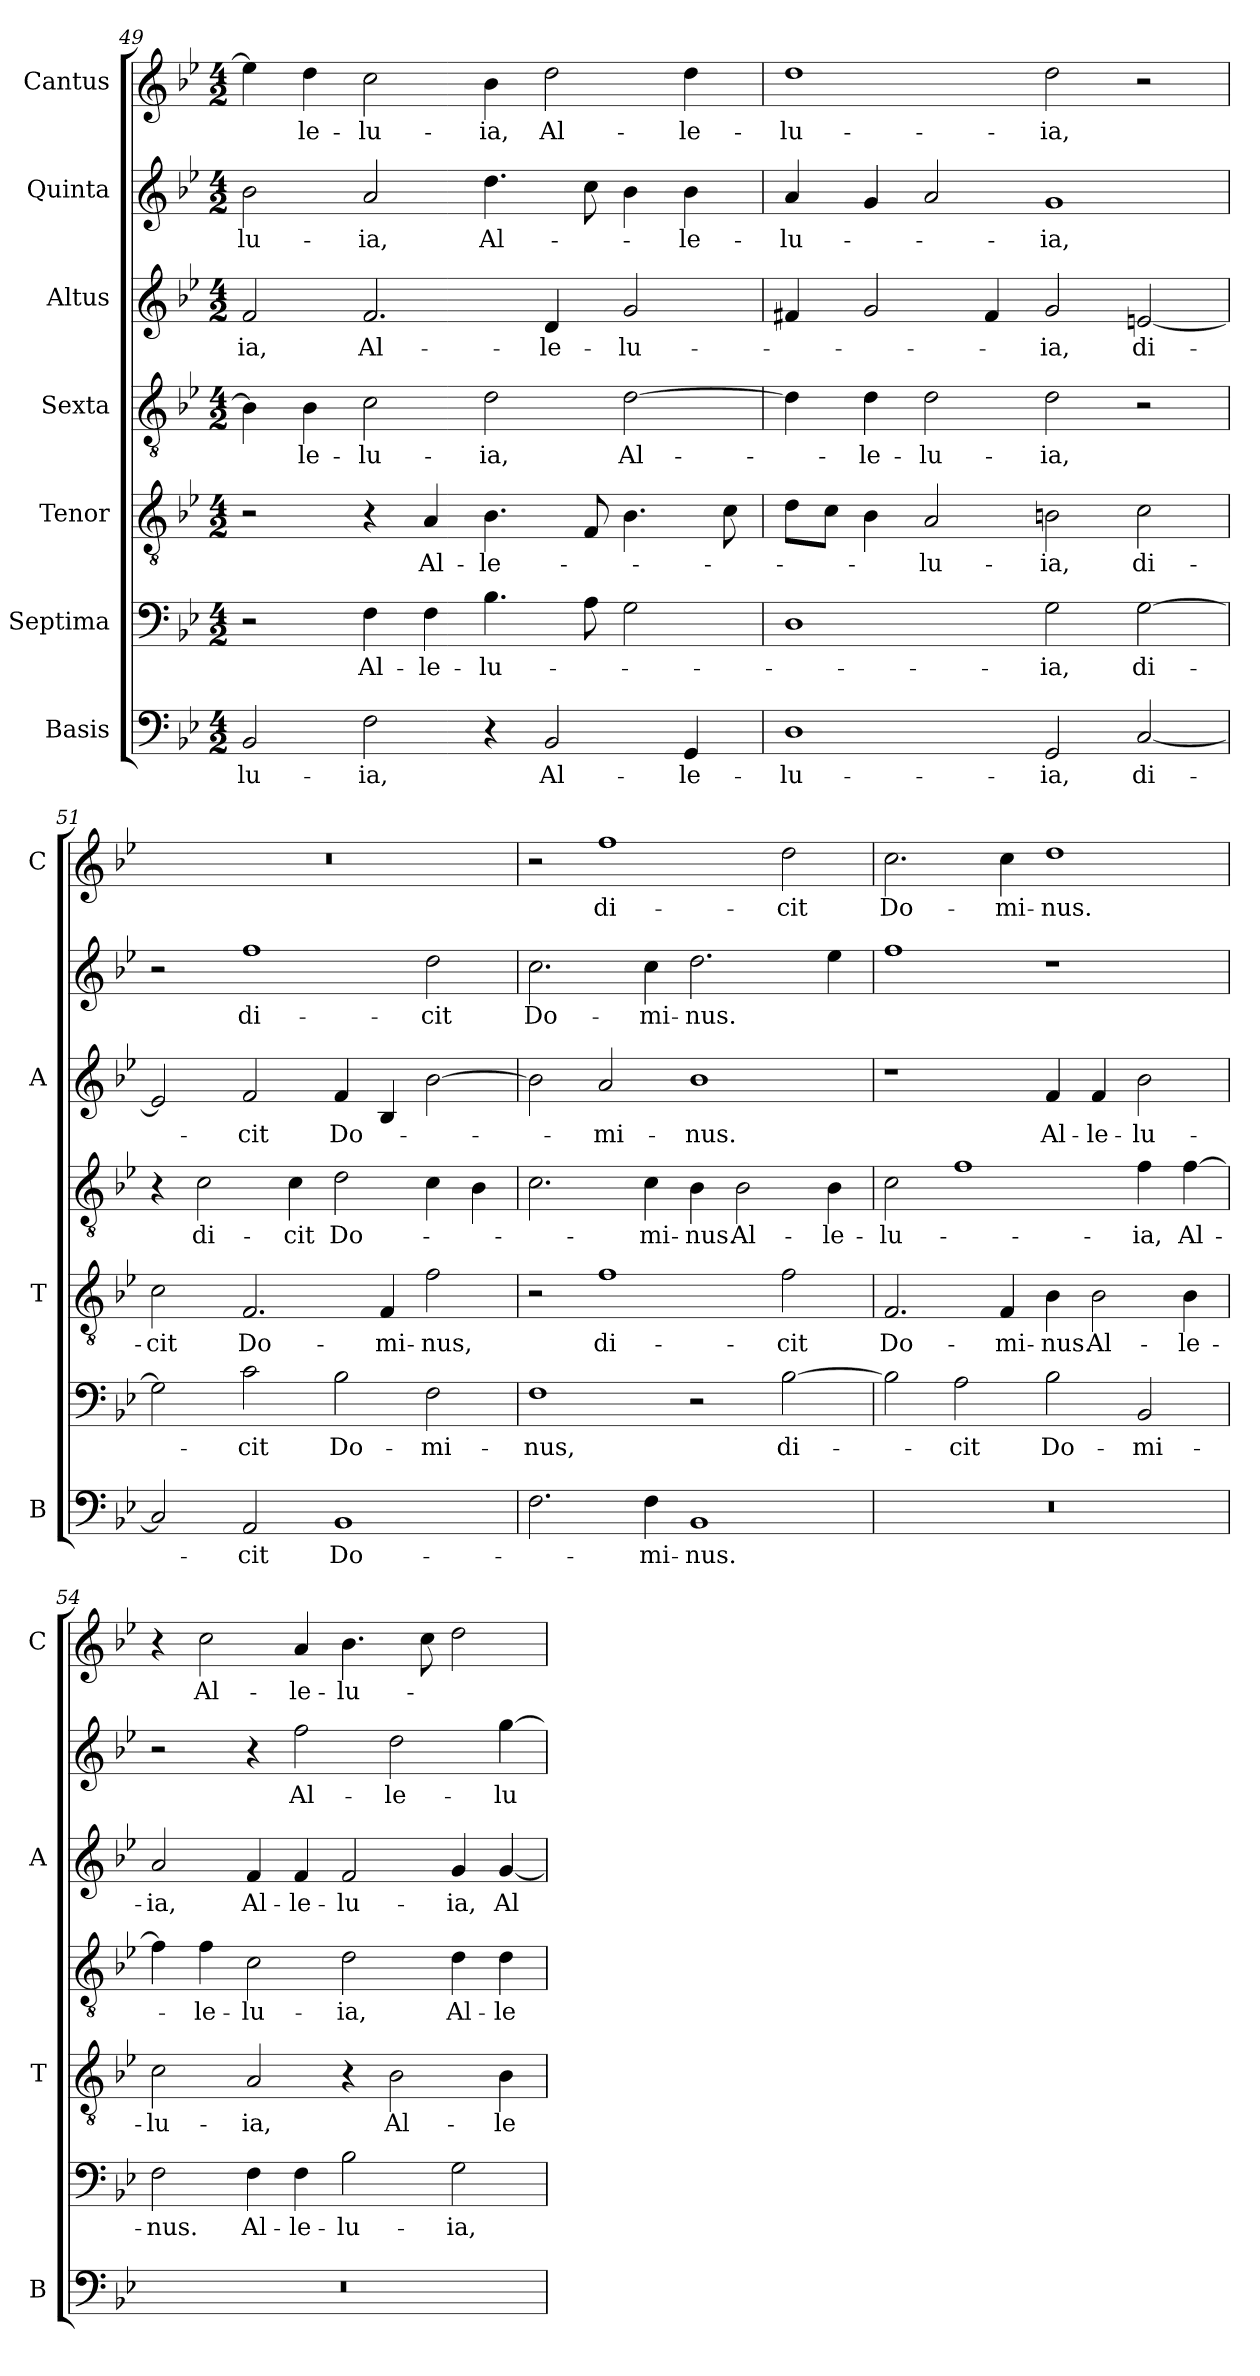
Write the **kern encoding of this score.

**kern	**text	**kern	**text	**kern	**text	**kern	**text	**kern	**text	**kern	**text	**kern	**text
*part7	*part7	*part6	*part6	*part5	*part5	*part4	*part4	*part3	*part3	*part2	*part2	*part1	*part1
*staff7	*staff7	*staff6	*staff6	*staff5	*staff5	*staff4	*staff4	*staff3	*staff3	*staff2	*staff2	*staff1	*staff1
*I"Basis	*	*I"Septima	*	*I"Tenor	*	*I"Sexta	*	*I"Altus	*	*I"Quinta	*	*I"Cantus	*
*I'B	*	*	*	*I'T	*	*	*	*I'A	*	*	*	*I'C	*
!!LO:PB:g=z
*clefF4	*	*clefF4	*	*clefGv2	*	*clefGv2	*	*clefG2	*	*clefG2	*	*clefG2	*
*k[b-e-]	*	*k[b-e-]	*	*k[b-e-]	*	*k[b-e-]	*	*k[b-e-]	*	*k[b-e-]	*	*k[b-e-]	*
*B-:	*	*B-:	*	*B-:	*	*B-:	*	*B-:	*	*B-:	*	*B-:	*
*M4/2	*	*M4/2	*	*M4/2	*	*M4/2	*	*M4/2	*	*M4/2	*	*M4/2	*
=49	=49	=49	=49	=49	=49	=49	=49	=49	=49	=49	=49	=49	=49
!	!LO:LY:b	!	!	!	!	!	!	!	!LO:LY:b	!	!LO:LY:b	!	!
2BB-/	-lu-	2r	.	2r	.	4B-\]	.	2f/	-ia,	2b-\	-lu-	4ee-\]	.
!	!	!	!	!	!	!	!LO:LY:b	!	!	!	!	!	!LO:LY:b
.	.	.	.	.	.	4B-\	-le-	.	.	.	.	4dd\	-le-
!	!LO:LY:b	!	!LO:LY:b	!	!	!	!LO:LY:b	!	!LO:LY:b	!	!LO:LY:b	!	!LO:LY:b
2F\	-ia,	4F\	Al-	4r	.	2c\	-lu-	2.f/	Al-	2a/	-ia,	2cc\	-lu-
!	!	!	!LO:LY:b	!	!LO:LY:b	!	!	!	!	!	!	!	!
.	.	4F\	-le-	4A/	Al-	.	.	.	.	.	.	.	.
!	!	!	!LO:LY:b	!	!LO:LY:b	!	!LO:LY:b	!	!	!	!LO:LY:b	!	!LO:LY:b
4r	.	4.B-\	-lu-	4.B-\	-le-	2d\	-ia,	.	.	4.dd\	Al-	4b-\	-ia,
!	!LO:LY:b	!	!	!	!	!	!	!	!LO:LY:b	!	!	!	!LO:LY:b
2BB-/	Al-	.	.	.	.	.	.	4d/	-le-	.	.	2dd\	Al-
.	.	8A\	.	8F/	.	.	.	.	.	8cc\	.	.	.
!	!	!	!	!	!	!	!LO:LY:b	!	!LO:LY:b	!	!	!	!
.	.	2G\	.	4.B-\	.	[2d\	Al-	2g/	-lu-	4b-\	.	.	.
!	!LO:LY:b	!	!	!	!	!	!	!	!	!	!LO:LY:b	!	!LO:LY:b
4GG/	-le-	.	.	.	.	.	.	.	.	4b-\	-le-	4dd\	-le-
.	.	.	.	8c\	.	.	.	.	.	.	.	.	.
=50	=50	=50	=50	=50	=50	=50	=50	=50	=50	=50	=50	=50	=50
!	!LO:LY:b	!	!	!	!	!	!	!	!	!	!LO:LY:b	!	!LO:LY:b
1D	-lu-	1D	.	8d\L	.	4d\]	.	4f#X/	.	4a/	-lu-	1dd	-lu-
.	.	.	.	8c\J	.	.	.	.	.	.	.	.	.
!	!	!	!	!	!	!	!LO:LY:b	!	!	!	!	!	!
.	.	.	.	4B-\	.	4d\	-le-	2g/	.	4g/	.	.	.
!	!	!	!	!	!LO:LY:b	!	!LO:LY:b	!	!	!	!	!	!
.	.	.	.	2A/	-lu-	2d\	-lu-	.	.	2a/	.	.	.
.	.	.	.	.	.	.	.	4f#/	.	.	.	.	.
!	!LO:LY:b	!	!LO:LY:b	!	!LO:LY:b	!	!LO:LY:b	!	!LO:LY:b	!	!LO:LY:b	!	!LO:LY:b
2GG/	-ia,	2G\	-ia,	2Bn\	-ia,	2d\	-ia,	2g/	-ia,	1g	-ia,	2dd\	-ia,
!	!LO:LY:b	!	!LO:LY:b	!	!LO:LY:b	!	!	!	!LO:LY:b	!	!	!	!
[2C/	di-	[2G\	di-	2c\	di-	2r	.	[2en/	di-	.	.	2r	.
=51	=51	=51	=51	=51	=51	=51	=51	=51	=51	=51	=51	=51	=51
!	!	!	!	!	!LO:LY:b	!	!	!	!	!	!	!	!
2C/]	.	2G\]	.	2c\	-cit	4r	.	2e/]	.	2r	.	0r	.
!	!	!	!	!	!	!	!LO:LY:b	!	!	!	!	!	!
.	.	.	.	.	.	2c\	di-	.	.	.	.	.	.
!	!LO:LY:b	!	!LO:LY:b	!	!LO:LY:b	!	!	!	!LO:LY:b	!	!LO:LY:b	!	!
2AA/	-cit	2c\	-cit	2.F/	Do-	.	.	2f/	-cit	1ff	di-	.	.
!	!	!	!	!	!	!	!LO:LY:b	!	!	!	!	!	!
.	.	.	.	.	.	4c\	-cit	.	.	.	.	.	.
!	!LO:LY:b	!	!LO:LY:b	!	!	!	!LO:LY:b	!	!LO:LY:b	!	!	!	!
1BB-	Do-	2B-\	Do-	.	.	2d\	Do-	4f/	Do-	.	.	.	.
!	!	!	!	!	!LO:LY:b	!	!	!	!	!	!	!	!
.	.	.	.	4F/	-mi-	.	.	4B-/	.	.	.	.	.
!	!	!	!LO:LY:b	!	!LO:LY:b	!	!	!	!	!	!LO:LY:b	!	!
.	.	2F\	-mi-	2f\	-nus,	4c\	.	[2b-\	.	2dd\	-cit	.	.
.	.	.	.	.	.	4B-\	.	.	.	.	.	.	.
=52	=52	=52	=52	=52	=52	=52	=52	=52	=52	=52	=52	=52	=52
!	!	!	!LO:LY:b	!	!	!	!	!	!	!	!LO:LY:b	!	!
2.F\	.	1F	-nus,	2r	.	2.c\	.	2b-\]	.	2.cc\	Do-	2r	.
!	!	!	!	!	!LO:LY:b	!	!	!	!LO:LY:b	!	!	!	!LO:LY:b
.	.	.	.	1f	di-	.	.	2a/	-mi-	.	.	1ff	di-
!	!LO:LY:b	!	!	!	!	!	!LO:LY:b	!	!	!	!LO:LY:b	!	!
4F\	-mi-	.	.	.	.	4c\	-mi-	.	.	4cc\	-mi-	.	.
!	!LO:LY:b	!	!	!	!	!	!LO:LY:b	!	!LO:LY:b	!	!LO:LY:b	!	!
1BB-	-nus.	2r	.	.	.	4B-\	-nus.	1b-	-nus.	2.dd\	-nus.	.	.
!	!	!	!	!	!	!	!LO:LY:b	!	!	!	!	!	!
.	.	.	.	.	.	2B-\	Al-	.	.	.	.	.	.
!	!	!	!LO:LY:b	!	!LO:LY:b	!	!	!	!	!	!	!	!LO:LY:b
.	.	[2B-\	di-	2f\	-cit	.	.	.	.	.	.	2dd\	-cit
!	!	!	!	!	!	!	!LO:LY:b	!	!	!	!	!	!
.	.	.	.	.	.	4B-\	-le-	.	.	4ee-\	.	.	.
!!LO:LB:g=z
=53	=53	=53	=53	=53	=53	=53	=53	=53	=53	=53	=53	=53	=53
!	!	!	!	!	!LO:LY:b	!	!LO:LY:b	!	!	!	!	!	!LO:LY:b
0r	.	2B-\]	.	2.F/	Do-	2c\	-lu-	1r	.	1ff	.	2.cc\	Do-
!	!	!	!LO:LY:b	!	!	!	!	!	!	!	!	!	!
.	.	2A\	-cit	.	.	1f	.	.	.	.	.	.	.
!	!	!	!	!	!LO:LY:b	!	!	!	!	!	!	!	!LO:LY:b
.	.	.	.	4F/	-mi-	.	.	.	.	.	.	4cc\	-mi-
!	!	!	!LO:LY:b	!	!LO:LY:b	!	!	!	!LO:LY:b	!	!	!	!LO:LY:b
.	.	2B-\	Do-	4B-\	-nus.	.	.	4f/	Al-	1r	.	1dd	-nus.
!	!	!	!	!	!LO:LY:b	!	!	!	!LO:LY:b	!	!	!	!
.	.	.	.	2B-\	Al-	.	.	4f/	-le-	.	.	.	.
!	!	!	!LO:LY:b	!	!	!	!LO:LY:b	!	!LO:LY:b	!	!	!	!
.	.	2BB-/	-mi-	.	.	4f\	-ia,	2b-\	-lu-	.	.	.	.
!	!	!	!	!	!LO:LY:b	!	!LO:LY:b	!	!	!	!	!	!
.	.	.	.	4B-\	-le-	[4f\	Al-	.	.	.	.	.	.
=54	=54	=54	=54	=54	=54	=54	=54	=54	=54	=54	=54	=54	=54
!	!	!	!LO:LY:b	!	!LO:LY:b	!	!	!	!LO:LY:b	!	!	!	!
0r	.	2F\	-nus.	2c\	-lu-	4f\]	.	2a/	-ia,	2r	.	4r	.
!	!	!	!	!	!	!	!LO:LY:b	!	!	!	!	!	!LO:LY:b
.	.	.	.	.	.	4f\	-le-	.	.	.	.	2cc\	Al-
!	!	!	!LO:LY:b	!	!LO:LY:b	!	!LO:LY:b	!	!LO:LY:b	!	!	!	!
.	.	4F\	Al-	2A/	-ia,	2c\	-lu-	4f/	Al-	4r	.	.	.
!	!	!	!LO:LY:b	!	!	!	!	!	!LO:LY:b	!	!LO:LY:b	!	!LO:LY:b
.	.	4F\	-le-	.	.	.	.	4f/	-le-	2ff\	Al-	4a/	-le-
!	!	!	!LO:LY:b	!	!	!	!LO:LY:b	!	!LO:LY:b	!	!	!	!LO:LY:b
.	.	2B-\	-lu-	4r	.	2d\	-ia,	2f/	-lu-	.	.	4.b-\	-lu-
!	!	!	!	!	!LO:LY:b	!	!	!	!	!	!LO:LY:b	!	!
.	.	.	.	2B-\	Al-	.	.	.	.	2dd\	-le-	.	.
.	.	.	.	.	.	.	.	.	.	.	.	8cc\	.
!	!	!	!LO:LY:b	!	!	!	!LO:LY:b	!	!LO:LY:b	!	!	!	!
.	.	2G\	-ia,	.	.	4d\	Al-	4g/	-ia,	.	.	2dd\	.
!	!	!	!	!	!LO:LY:b	!	!LO:LY:b	!	!LO:LY:b	!	!LO:LY:b	!	!
.	.	.	.	4B-\	-le-	4d\	-le-	[4g/	Al-	[4gg\	-lu-	.	.
=	=	=	=	=	=	=	=	=	=	=	=	=	=
*-	*-	*-	*-	*-	*-	*-	*-	*-	*-	*-	*-	*-	*-
